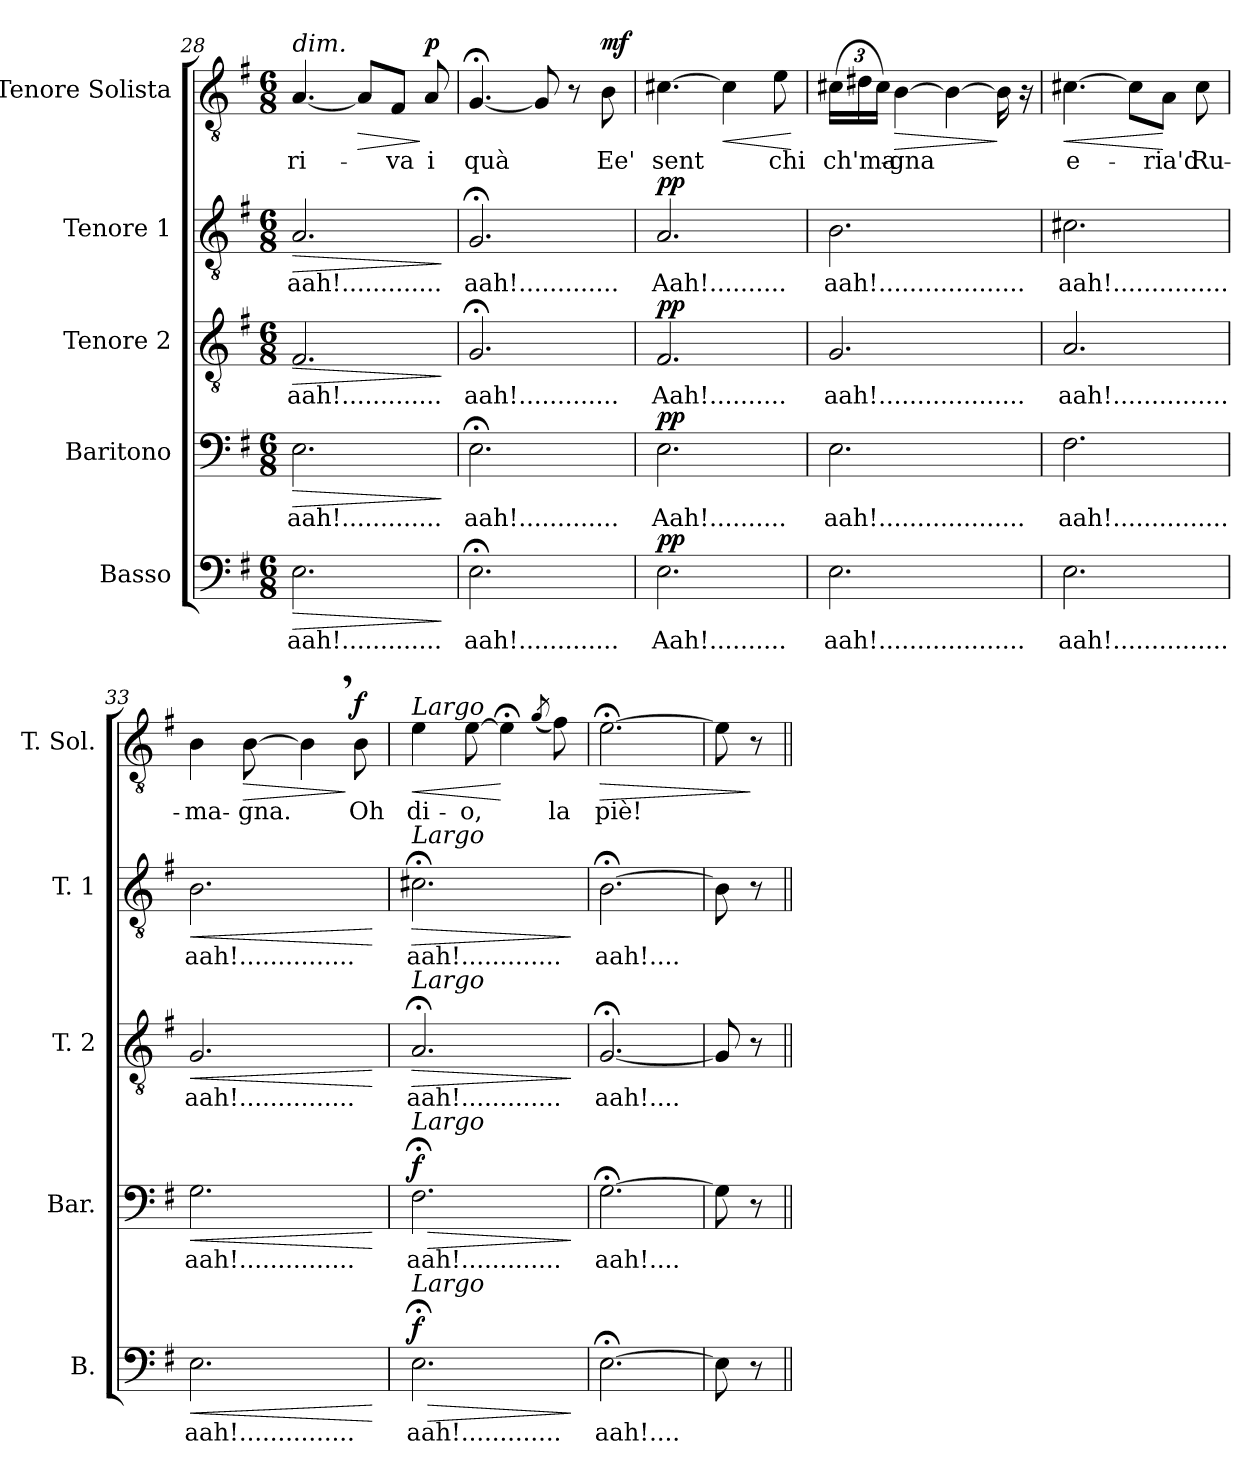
**kern	**text	**dynam	**kern	**text	**dynam	**kern	**text	**dynam	**kern	**text	**dynam	**kern	**text	**dynam
*part5	*part5	*part5	*part4	*part4	*part4	*part3	*part3	*part3	*part2	*part2	*part2	*part1	*part1	*part1
*staff5	*staff5	*staff5	*staff4	*staff4	*staff4	*staff3	*staff3	*staff3	*staff2	*staff2	*staff2	*staff1	*staff1	*staff1
*I"Basso	*	*	*I"Baritono	*	*	*I"Tenore 2	*	*	*I"Tenore 1	*	*	*I"Tenore Solista	*	*
*I'B.	*	*	*I'Bar.	*	*	*I'T. 2	*	*	*I'T. 1	*	*	*I'T. Sol.	*	*
*clefF4	*	*	*clefF4	*	*	*clefGv2	*	*	*clefGv2	*	*	*clefGv2	*	*
*k[f#]	*	*	*k[f#]	*	*	*k[f#]	*	*	*k[f#]	*	*	*k[f#]	*	*
*M6/8	*	*	*M6/8	*	*	*M6/8	*	*	*M6/8	*	*	*M6/8	*	*
=28	=28	=28	=28	=28	=28	=28	=28	=28	=28	=28	=28	=28	=28	=28
!	!	!	!	!	!	!	!	!	!	!	!	!LO:TX:a:i:t=dim.	!	!
!	!LO:LY:b	!LO:HP:b	!	!LO:LY:b	!LO:HP:b	!	!LO:LY:b	!LO:HP:b	!	!LO:LY:b	!LO:HP:b	!	!LO:LY:b	!
2.E\	aah!.............	>	2.E\	aah!.............	>	2.F#/	aah!.............	>	2.A/	aah!.............	>	[4.A/	ri-	.
!	!	!	!	!	!	!	!	!	!	!	!	!	!	!LO:HP:b
.	.	.	.	.	.	.	.	.	.	.	.	8A/L]	.	>
!	!	!	!	!	!	!	!	!	!	!	!	!	!LO:LY:b	!
.	.	.	.	.	.	.	.	.	.	.	.	8F#/J	va	.
!	!	!	!	!	!	!	!	!	!	!	!	!	!LO:LY:b	!LO:DY:n=1:a
.	.	.	.	.	.	.	.	.	.	.	.	8A/	-i	] p
.	.	]	.	.	]	.	.	]	.	.	]	.	.	.
=29	=29	=29	=29	=29	=29	=29	=29	=29	=29	=29	=29	=29	=29	=29
!	!LO:LY:b	!	!	!LO:LY:b	!	!	!LO:LY:b	!	!	!LO:LY:b	!	!	!LO:LY:b	!
2.E;<\	aah!.............	.	2.E;<\	aah!.............	.	2.G;</	aah!.............	.	2.G;</	aah!.............	.	[4.G;</	quà	.
.	.	.	.	.	.	.	.	.	.	.	.	8G/]	.	.
.	.	.	.	.	.	.	.	.	.	.	.	8r	.	.
!	!	!	!	!	!	!	!	!	!	!	!	!	!LO:LY:b	!LO:DY:a
.	.	.	.	.	.	.	.	.	.	.	.	8B\	Ee'	mf
=30	=30	=30	=30	=30	=30	=30	=30	=30	=30	=30	=30	=30	=30	=30
!	!LO:LY:b	!LO:DY:a	!	!LO:LY:b	!LO:DY:a	!	!LO:LY:b	!LO:DY:a	!	!LO:LY:b	!LO:DY:a	!	!LO:LY:b	!
2.E\	Aah!..........	pp	2.E\	Aah!..........	pp	2.F#/	Aah!..........	pp	2.A/	Aah!..........	pp	[4.c#X\	sent	.
!	!	!	!	!	!	!	!	!	!	!	!	!	!	!LO:HP:b
.	.	.	.	.	.	.	.	.	.	.	.	4c#\]	.	<
!	!	!	!	!	!	!	!	!	!	!	!	!	!LO:LY:b	!
.	.	.	.	.	.	.	.	.	.	.	.	8e\	chi	.
.	.	.	.	.	.	.	.	.	.	.	.	.	.	[
=31	=31	=31	=31	=31	=31	=31	=31	=31	=31	=31	=31	=31	=31	=31
!	!LO:LY:b	!	!	!LO:LY:b	!	!	!LO:LY:b	!	!	!LO:LY:b	!	!	!	!
*	*	*	*	*	*	*	*	*	*	*	*	*Xbrackettup	*	*
!	!	!	!	!	!	!	!	!	!	!	!	!	!LO:LY:b	!
2.E\	aah!...................	.	2.E\	aah!...................	.	2.G/	aah!...................	.	2.B\	aah!...................	.	(>24c#X\LL	ch'ma-	.
.	.	.	.	.	.	.	.	.	.	.	.	24d#X\	.	.
.	.	.	.	.	.	.	.	.	.	.	.	24c#\JJ)	.	.
!	!	!	!	!	!	!	!	!	!	!	!	!	!LO:LY:b	!LO:HP:b
.	.	.	.	.	.	.	.	.	.	.	.	[4B\	-gna	>
.	.	.	.	.	.	.	.	.	.	.	.	4B\_	.	.
.	.	.	.	.	.	.	.	.	.	.	.	16B\]	.	]
.	.	.	.	.	.	.	.	.	.	.	.	16r	.	.
!!LO:LB:g=z
=32	=32	=32	=32	=32	=32	=32	=32	=32	=32	=32	=32	=32	=32	=32
!	!LO:LY:b	!	!	!LO:LY:b	!	!	!LO:LY:b	!	!	!LO:LY:b	!	!	!LO:LY:b	!LO:HP:b
2.E\	aah!...............	.	2.F#\	aah!...............	.	2.A/	aah!...............	.	2.c#X\	aah!...............	.	[4.c#X\	e-	<
.	.	.	.	.	.	.	.	.	.	.	.	8c#\L]	.	.
!	!	!	!	!	!	!	!	!	!	!	!	!	!LO:LY:b	!
.	.	.	.	.	.	.	.	.	.	.	.	8A\J	-ria'd	[
!	!	!	!	!	!	!	!	!	!	!	!	!	!LO:LY:b	!
.	.	.	.	.	.	.	.	.	.	.	.	8c#\	Ru-	.
=33	=33	=33	=33	=33	=33	=33	=33	=33	=33	=33	=33	=33	=33	=33
!	!LO:LY:b	!LO:HP:b	!	!LO:LY:b	!LO:HP:b	!	!LO:LY:b	!LO:HP:b	!	!LO:LY:b	!LO:HP:b	!	!LO:LY:b	!
2.E\	aah!...............	<	2.G\	aah!...............	<	2.G/	aah!...............	<	2.B\	aah!...............	<	4B\	-ma-	.
!	!	!	!	!	!	!	!	!	!	!	!	!	!LO:LY:b	!LO:HP:b
.	.	.	.	.	.	.	.	.	.	.	.	[8B\	-gna.	>
.	.	.	.	.	.	.	.	.	.	.	.	4B,\]	.	.
!	!	!	!	!	!	!	!	!	!	!	!	!	!LO:LY:b	!LO:DY:n=1:a
.	.	.	.	.	.	.	.	.	.	.	.	8B\	Oh	] f
.	.	[	.	.	[	.	.	[	.	.	[	.	.	.
=34	=34	=34	=34	=34	=34	=34	=34	=34	=34	=34	=34	=34	=34	=34
*	*	*	*	*	*	*	*	*	*	*	*	*MM66	*	*
!	!	!	!	!	!	!	!	!	!	!	!	!LO:TX:a:i:t=Largo	!	!
!	!	!	!	!	!	!	!	!	!LO:TX:a:i:t=Largo	!	!	!	!	!
!	!	!	!	!	!	!LO:TX:a:i:t=Largo	!	!	!	!	!	!	!	!
!	!	!	!LO:TX:a:i:t=Largo	!	!	!	!	!	!	!	!	!	!	!
!LO:TX:a:i:t=Largo	!	!	!	!	!	!	!	!	!	!	!	!	!	!
!	!LO:LY:b	!LO:HP:b	!	!LO:LY:b	!LO:HP:b	!	!LO:LY:b	!LO:HP:b	!	!LO:LY:b	!LO:HP:b	!	!LO:LY:b	!LO:HP:b
!	!	!LO:DY:n=1:a	!	!	!LO:DY:n=1:a	!	!	!	!	!	!	!	!	!
2.E;<\	aah!.............	> f	2.F#;<\	aah!.............	> f	2.A;</	aah!.............	>	2.c#X;<\	aah!.............	>	4e\	di-	<
!	!	!	!	!	!	!	!	!	!	!	!	!	!LO:LY:b	!
.	.	.	.	.	.	.	.	.	.	.	.	[8e\	-o,	.
.	.	.	.	.	.	.	.	.	.	.	.	4e;<\]	.	[
.	.	.	.	.	.	.	.	.	.	.	.	(<8qg/	.	.
!	!	!	!	!	!	!	!	!	!	!	!	!	!LO:LY:b	!
.	.	.	.	.	.	.	.	.	.	.	.	8f#\)	la	.
.	.	]	.	.	]	.	.	]	.	.	]	.	.	.
=35	=35	=35	=35	=35	=35	=35	=35	=35	=35	=35	=35	=35	=35	=35
!	!LO:LY:b	!	!	!LO:LY:b	!	!	!LO:LY:b	!	!	!LO:LY:b	!	!	!LO:LY:b	!LO:HP:b
[2.E;<\	aah!....	.	[2.G;<\	aah!....	.	[2.G;</	aah!....	.	[2.B;<\	aah!....	.	[2.e;<\	piè!	>
=36	=36	=36	=36	=36	=36	=36	=36	=36	=36	=36	=36	=36	=36	=36
8E\]	.	.	8G\]	.	.	8G/]	.	.	8B\]	.	.	8e\]	.	.
8r	.	.	8r	.	.	8r	.	.	8r	.	.	8r	.	]
=||	=||	=||	=||	=||	=||	=||	=||	=||	=||	=||	=||	=||	=||	=||
*-	*-	*-	*-	*-	*-	*-	*-	*-	*-	*-	*-	*-	*-	*-
